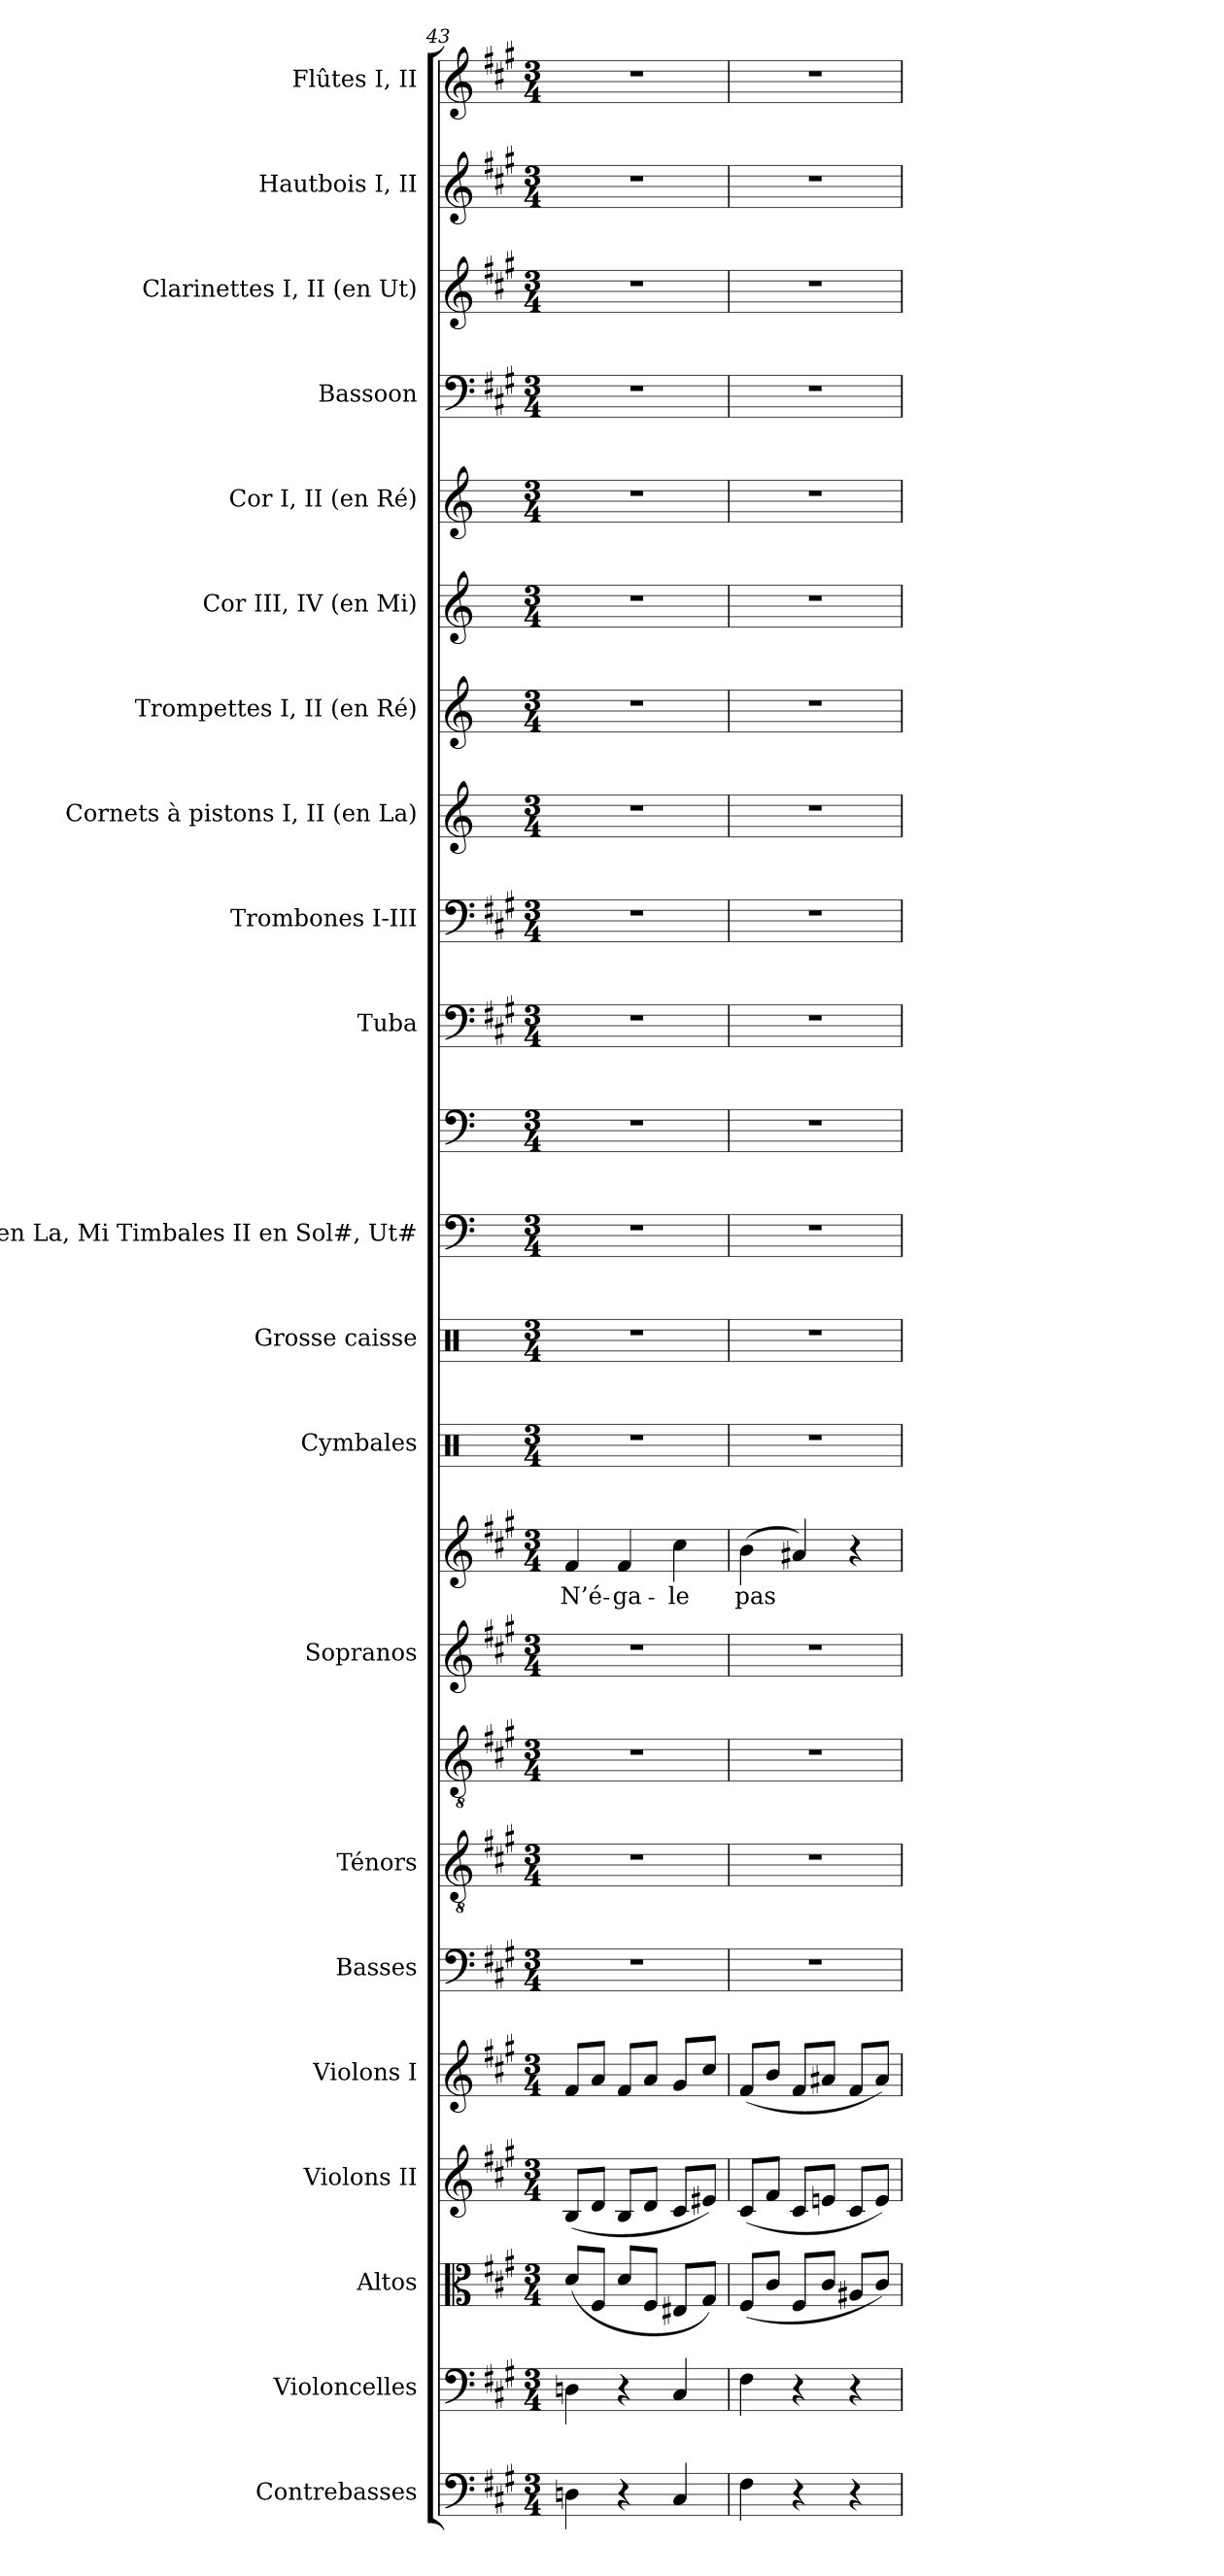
**kern	**kern	**kern	**kern	**kern	**kern	**kern	**kern	**kern	**kern	**text	**kern	**kern	**kern	**kern	**kern	**kern	**kern	**kern	**kern	**kern	**kern	**kern	**kern	**kern
*part21	*part20	*part19	*part18	*part17	*part16	*part15	*part15	*part14	*part14	*part14	*part13	*part12	*part11	*part11	*part10	*part9	*part8	*part7	*part6	*part5	*part4	*part3	*part2	*part1
*staff24	*staff23	*staff22	*staff21	*staff20	*staff19	*staff18	*staff17	*staff16	*staff15	*staff15	*staff14	*staff13	*staff12	*staff11	*staff10	*staff9	*staff8	*staff7	*staff6	*staff5	*staff4	*staff3	*staff2	*staff1
*I"Contrebasses	*I"Violoncelles	*I"Altos	*I"Violons II	*I"Violons I	*I"Basses	*I"Ténors	*	*I"Sopranos	*	*	*I"Cymbales	*I"Grosse caisse	*I"I en La, Mi  Timbales       II en Sol#, Ut#	*	*I"Tuba	*I"Trombones I-III	*I"Cornets à pistons I, II (en La)	*I"Trompettes I, II (en Ré)	*I"Cor III, IV (en Mi)	*I"Cor I, II (en Ré)	*I"Bassoon	*I"Clarinettes I, II (en Ut)	*I"Hautbois I, II	*I"Flûtes I, II
*I'Cb.	*I'Vlles	*I'Altos	*I'Vns II	*I'Vns I	*I'Basses	*I'Tén.	*	*I'Sopr.	*	*	*I'Cym.	*I'G. c.	*I'Timb.	*	*I'Tb.	*I'Trb.	*I'C.à p. (La)	*I'Tr. (Ré)	*I'Cor (Mi)	*I'Cor (Ré)	*	*I'Cl. (Ut)	*I'Hb.	*I'Fl.
*clefF4	*clefF4	*clefC3	*clefG2	*clefG2	*clefF4	*clefGv2	*clefGv2	*clefG2	*clefG2	*	*clefX	*clefX	*clefF4	*clefF4	*clefF4	*clefF4	*clefG2	*clefG2	*clefG2	*clefG2	*clefF4	*clefG2	*clefG2	*clefG2
*ITrd7c12	*	*	*	*	*	*ITrd7c12	*ITrd7c12	*	*	*	*	*	*	*	*	*	*ITrd2c3	*ITrd-1c-2	*ITrd5c8	*ITrd6c10	*	*	*	*
*k[f#c#g#]	*k[f#c#g#]	*k[f#c#g#]	*k[f#c#g#]	*k[f#c#g#]	*k[f#c#g#]	*k[f#c#g#]	*k[f#c#g#]	*k[f#c#g#]	*k[f#c#g#]	*	*k[]	*k[]	*k[]	*k[]	*k[f#c#g#]	*k[f#c#g#]	*k[f#c#g#]	*k[f#c#]	*k[f#c#g#d#]	*k[f#c#]	*k[f#c#g#]	*k[f#c#g#]	*k[f#c#g#]	*k[f#c#g#]
*A:	*A:	*A:	*A:	*A:	*A:	*A:	*A:	*A:	*A:	*	*C:	*C:	*C:	*C:	*A:	*A:	*A:	*D:	*E:	*D:	*A:	*A:	*A:	*A:
*M3/4	*M3/4	*M3/4	*M3/4	*M3/4	*M3/4	*M3/4	*M3/4	*M3/4	*M3/4	*	*M3/4	*M3/4	*M3/4	*M3/4	*M3/4	*M3/4	*M3/4	*M3/4	*M3/4	*M3/4	*M3/4	*M3/4	*M3/4	*M3/4
=43	=43	=43	=43	=43	=43	=43	=43	=43	=43	=43	=43	=43	=43	=43	=43	=43	=43	=43	=43	=43	=43	=43	=43	=43
!	!	!	!	!	!LO:N:vis=1	!LO:N:vis=1	!LO:N:vis=1	!LO:N:vis=1	!	!	!	!	!	!	!	!	!	!	!	!	!	!	!	!
!	!	!	!	!	!	!	!	!	!	!LO:LY:b:color=#000000	!LO:N:vis=1	!LO:N:vis=1	!LO:N:vis=1	!LO:N:vis=1	!LO:N:vis=1	!LO:N:vis=1	!LO:N:vis=1	!LO:N:vis=1	!LO:N:vis=1	!LO:N:vis=1	!LO:N:vis=1	!LO:N:vis=1	!LO:N:vis=1	!LO:N:vis=1
4DDni\	4Dni\	(8di/L	(8Bi/L	8f#i/L	2.r	2.r	2.r	2.r	4f#i/	N’é-	2.r	2.r	2.r	2.r	2.r	2.r	2.r	2.r	2.r	2.r	2.r	2.r	2.r	2.r
.	.	8F#i/J	8di/J	8ai/J	.	.	.	.	.	.	.	.	.	.	.	.	.	.	.	.	.	.	.	.
!	!	!	!	!	!	!	!	!	!	!LO:LY:b:color=#000000	!	!	!	!	!	!	!	!	!	!	!	!	!	!
4r	4r	8di/L	8Bi/L	8f#i/L	.	.	.	.	4f#i/	-ga-	.	.	.	.	.	.	.	.	.	.	.	.	.	.
.	.	8F#i/J	8di/J	8ai/J	.	.	.	.	.	.	.	.	.	.	.	.	.	.	.	.	.	.	.	.
!	!	!	!	!	!	!	!	!	!	!LO:LY:b:color=#000000	!	!	!	!	!	!	!	!	!	!	!	!	!	!
4CC#i/	4C#i/	8E#Xi/L	8c#i/L	8g#i/L	.	.	.	.	4cc#i\	-le	.	.	.	.	.	.	.	.	.	.	.	.	.	.
.	.	8G#i/J)	8e#Xi/J)	8cc#i/J	.	.	.	.	.	.	.	.	.	.	.	.	.	.	.	.	.	.	.	.
=44	=44	=44	=44	=44	=44	=44	=44	=44	=44	=44	=44	=44	=44	=44	=44	=44	=44	=44	=44	=44	=44	=44	=44	=44
!	!	!	!	!	!LO:N:vis=1	!LO:N:vis=1	!LO:N:vis=1	!LO:N:vis=1	!	!	!	!	!	!	!	!	!	!	!	!	!	!	!	!
!	!	!	!	!	!	!	!	!	!	!LO:LY:b:color=#000000	!LO:N:vis=1	!LO:N:vis=1	!LO:N:vis=1	!LO:N:vis=1	!LO:N:vis=1	!LO:N:vis=1	!LO:N:vis=1	!LO:N:vis=1	!LO:N:vis=1	!LO:N:vis=1	!LO:N:vis=1	!LO:N:vis=1	!LO:N:vis=1	!LO:N:vis=1
4FF#i\	4F#i\	(8F#i/L	(8c#i/L	(8f#i/L	2.r	2.r	2.r	2.r	(4bi\	pas	2.r	2.r	2.r	2.r	2.r	2.r	2.r	2.r	2.r	2.r	2.r	2.r	2.r	2.r
.	.	8c#i/J	8f#i/J	8bi/J	.	.	.	.	.	.	.	.	.	.	.	.	.	.	.	.	.	.	.	.
4r	4r	8F#i/L	8c#i/L	8f#i/L	.	.	.	.	4a#Xi/)	.	.	.	.	.	.	.	.	.	.	.	.	.	.	.
.	.	8c#i/J	8eni/J	8a#Xi/J	.	.	.	.	.	.	.	.	.	.	.	.	.	.	.	.	.	.	.	.
4r	4r	8A#Xi/L	8c#i/L	8f#i/L	.	.	.	.	4r	.	.	.	.	.	.	.	.	.	.	.	.	.	.	.
.	.	8c#i/J)	8ei/J)	8a#i/J)	.	.	.	.	.	.	.	.	.	.	.	.	.	.	.	.	.	.	.	.
=	=	=	=	=	=	=	=	=	=	=	=	=	=	=	=	=	=	=	=	=	=	=	=	=
*-	*-	*-	*-	*-	*-	*-	*-	*-	*-	*-	*-	*-	*-	*-	*-	*-	*-	*-	*-	*-	*-	*-	*-	*-
